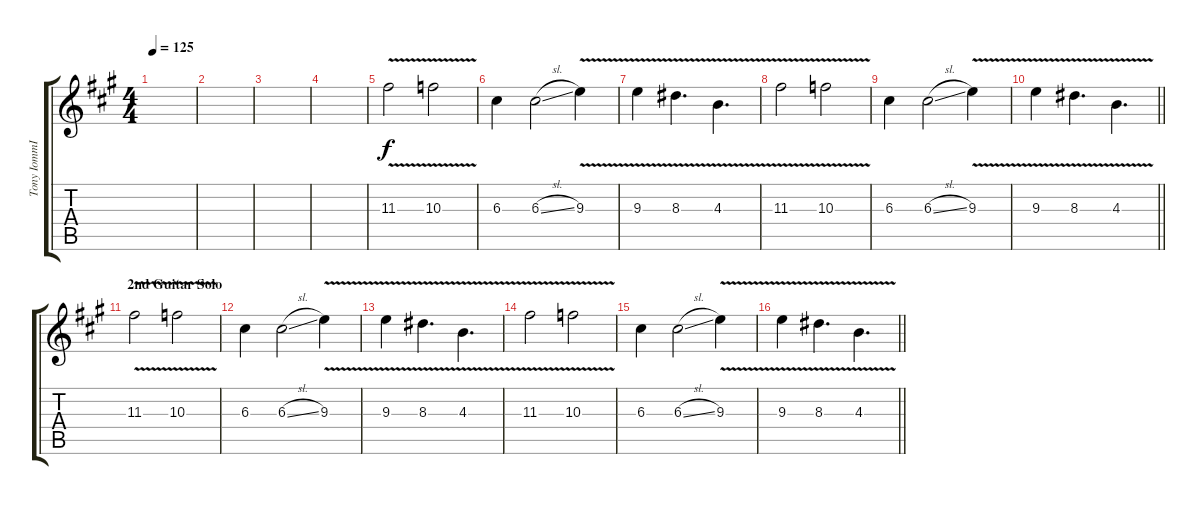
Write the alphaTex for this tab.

\track ("Tony IommI Lead" "Tony IommI") {instrument distortionguitar}
\staff {score tabs}
\tuning (E4 B3 G3 D3 A2 E2) {hide}
\ts (4 4)
\tempo 125
\clef g2
\ks a
|
|
|
|
11.3{v}.2 10.3{v}.2 |
6.3.4 6.3{sl}.2 9.3{v}.4 |
9.3{v}.4 8.3{v}.4{d} 4.3{v}.4{d} |
11.3{v}.2 10.3{v}.2 |
6.3.4 6.3{sl}.2 9.3{v}.4 |
\barLineRight lightlight
9.3{v}.4 8.3{v}.4{d} 4.3{v}.4{d} |
\section ("" "2nd Guitar Solo")
11.3{v}.2 10.3{v}.2 |
6.3.4 6.3{sl}.2 9.3{v}.4 |
9.3{v}.4 8.3{v}.4{d} 4.3{v}.4{d} |
11.3{v}.2 10.3{v}.2 |
6.3.4 6.3{sl}.2 9.3{v}.4 |
\barLineRight lightlight
9.3{v}.4 8.3{v}.4{d} 4.3{v}.4{d}
